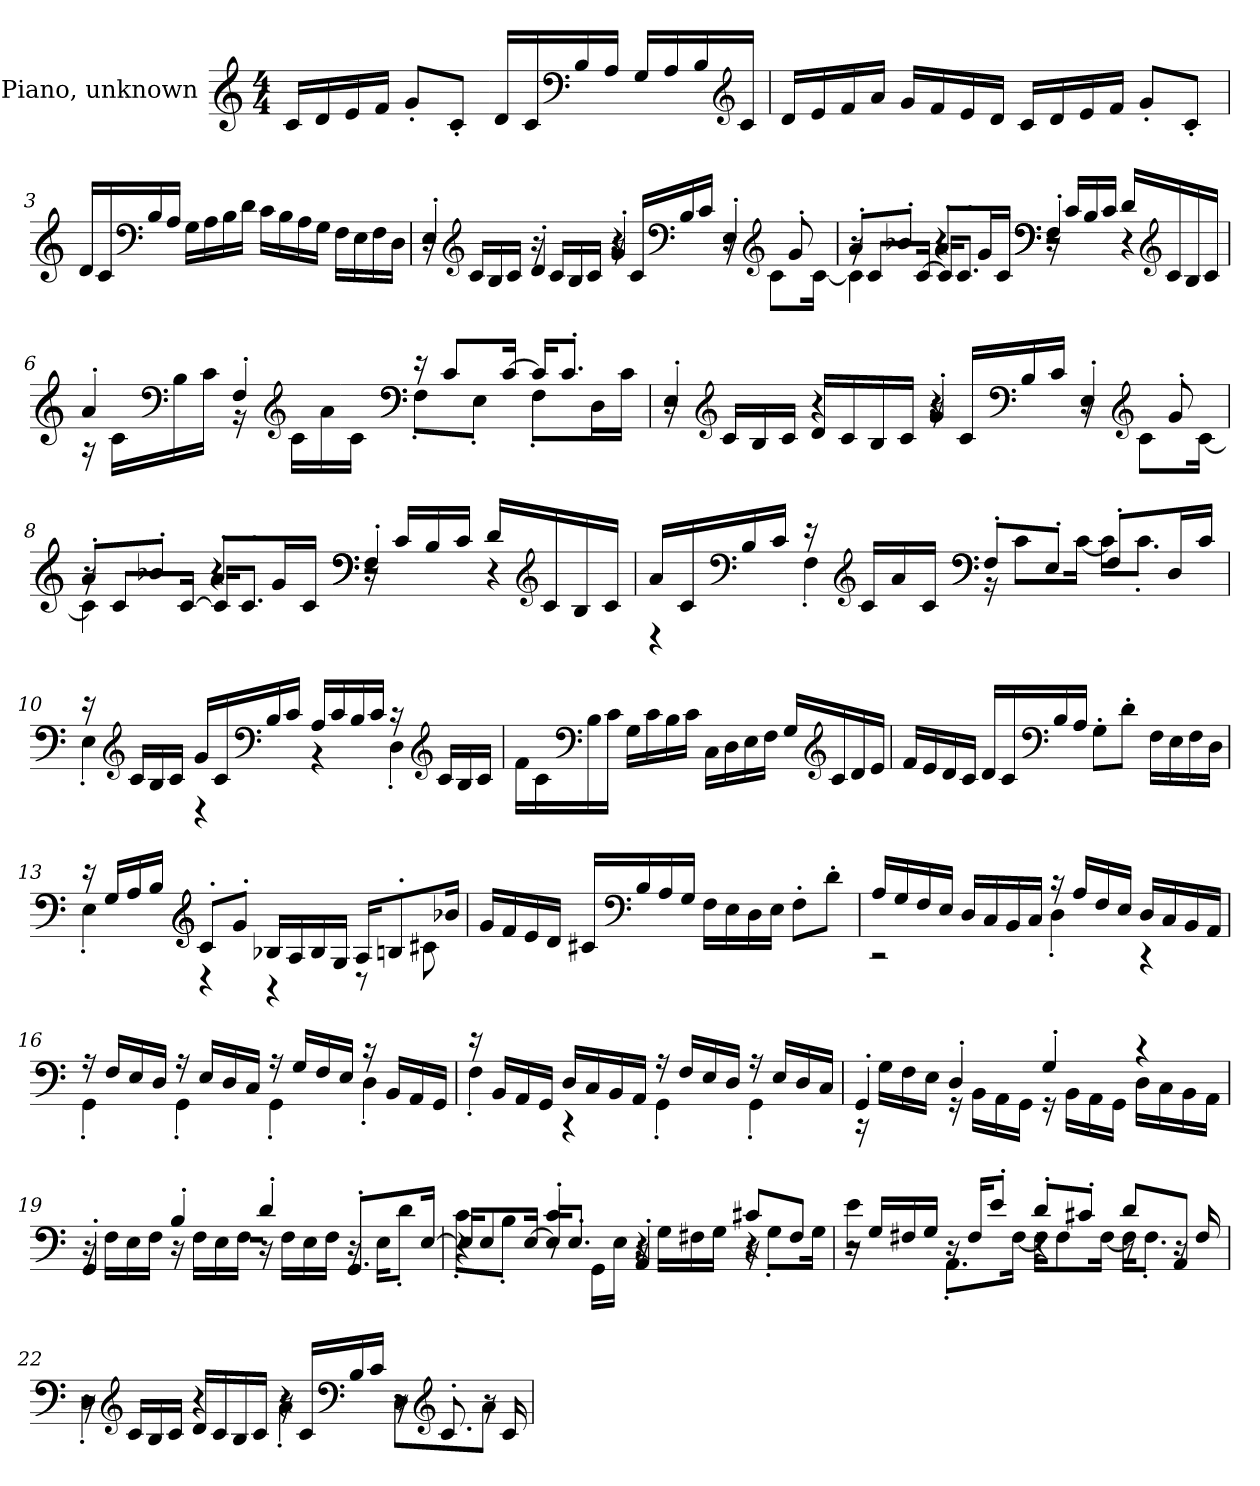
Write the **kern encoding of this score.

**kern
*part1
*staff1
*I"Piano, unknown
*I'Pno.
*clefG2
*k[]
*M4/4
*MM120
=1
16c/LL
16d/
16e/
16f/JJ
8g'/L
8c'/J
16d/LL
16c/
*clefF4
16B/
16A/JJ
16G/LL
16A/
16B/
*clefG2
16c/JJ
=2
16d/LL
16e/
16f/
16a/JJ
16g/LL
16f/
16e/
16d/JJ
16c/LL
16d/
16e/
16f/JJ
8g'/L
8c'/J
!!LO:LB:g=z
=3
16d/LL
16c/
*clefF4
16B/
16A/JJ
16G\LL
16A\
16B\
16d\JJ
16c\LL
16B\
16A\
16G\JJ
16F\LL
16E\
16F\
16D\JJ
=4
*^
*	*^
16r	2r	4E'/
*clefG2	*	*
16c/LL	.	.
16B/	.	.
16c/JJ	.	.
16r	.	4d'/
16c/LL	.	.
16B/	.	.
16c/JJ	.	.
16r	4r	4g'/
16c/LL	.	.
*clefF4	*	*
16B/	.	.
16c/JJ	.	.
8r	16r	4E'/
*clefG2	*	*
.	8c\L	.
8g'/	.	.
.	[16c\Jk	.
!!LO:LB:g=z	!!	!!
=5	=5	=5
8a'/L	4c\]	16r
.	.	8c/L
8b-X'/J	.	.
.	.	[16c/Jk
8a'/L	4r	16c/KL]
.	.	8.c'/J
16g/L	.	.
16c/JJ	.	.
*clefF4	*	*
16r	2r	4F'/
16c/LL	.	.
16B/	.	.
16c/JJ	.	.
16d/LL	.	4r
*clefG2	*	*
16c/	.	.
16B/	.	.
16c/JJ	.	.
*	*v	*v
=6	=6
4a'/	16r
.	16c\LL
*clefF4	*
.	16B\
.	16c\JJ
4F'/	16r
*clefG2	*
.	16c\LL
.	16a\
.	16c\JJ
*clefF4	*
16r	8F'\L
8c/L	.
.	8E'\J
[16c/Jk	.
16c/KL]	8F'\L
8.c'/J	.
.	16D\L
.	16c\JJ
!!LO:LB:g=z	!!
=7	=7
*	*^
16r	2r	4E'/
*clefG2	*	*
16c/LL	.	.
16B/	.	.
16c/JJ	.	.
16d/LL	.	4r
16c/	.	.
16B/	.	.
16c/JJ	.	.
16r	4r	4g'/
16c/LL	.	.
*clefF4	*	*
16B/	.	.
16c/JJ	.	.
8r	16r	4E'/
*clefG2	*	*
.	8c\L	.
8g'/	.	.
.	[16c\Jk	.
=8	=8	=8
8a'/L	4c\]	16r
.	.	8c/L
8b-X'/J	.	.
.	.	[16c/Jk
8a'/L	4r	16c/KL]
.	.	8.c'/J
16g/L	.	.
16c/JJ	.	.
*clefF4	*	*
16r	2r	4F'/
16c/LL	.	.
16B/	.	.
16c/JJ	.	.
16d/LL	.	4r
*clefG2	*	*
16c/	.	.
16B/	.	.
16c/JJ	.	.
*	*v	*v
!!LO:LB:g=z
=9	=9
16a/LL	4r
16c/	.
*clefF4	*
16B/	.
16c/JJ	.
16r	4F'\
*clefG2	*
16c/LL	.
16a/	.
16c/JJ	.
*clefF4	*
8F'/L	16r
.	8c\L
8E'/J	.
.	[16c\Jk
8F'/L	16c\KL]
.	8.c'\J
16D/L	.
16c/JJ	.
=10	=10
16r	4E'\
*clefG2	*
16c/LL	.
16B/	.
16c/JJ	.
16g/LL	4r
16c/	.
*clefF4	*
16B/	.
16c/JJ	.
16A/LL	4r
16c/	.
16B/	.
16c/JJ	.
16r	4D'\
*clefG2	*
16c/LL	.
16B/	.
16c/JJ	.
*v	*v
!!LO:LB:g=z
=11
16f\LL
16c\
*clefF4
16B\
16c\JJ
16G\LL
16c\
16B\
16c\JJ
16C\LL
16D\
16E\
16F\JJ
16G/LL
*clefG2
16c/
16d/
16e/JJ
=12
16f/LL
16e/
16d/
16c/JJ
16d/LL
16c/
*clefF4
16B/
16A/JJ
8G'\L
8d'\J
16F\LL
16E\
16F\
16D\JJ
!!LO:LB:g=z
=13
*^
16r	4E'\
16G/LL	.
16A/	.
16B/JJ	.
*clefG2	*
8c'/L	4r
8g'/J	.
16B-X/LL	4r
16A/	.
16B-/	.
16G/JJ	.
16A/KL	8r
8Bn'/	.
.	8c#X\
16b-X/Jk	.
*v	*v
=14
16g/LL
16f/
16e/
16d/JJ
16c#X/LL
*clefF4
16B/
16A/
16G/JJ
16F\LL
16E\
16D\
16E\JJ
8F'\L
8d'\J
!!LO:LB:g=z
=15
*^
16A/LL	2r
16G/	.
16F/	.
16E/JJ	.
16D/LL	.
16C/	.
16BB/	.
16C/JJ	.
16r	4D'\
16A/LL	.
16F/	.
16E/JJ	.
16D/LL	4r
16C/	.
16BB/	.
16AA/JJ	.
=16	=16
16r	4GG'\
16F/LL	.
16E/	.
16D/JJ	.
16r	4GG'\
16E/LL	.
16D/	.
16C/JJ	.
16r	4GG'\
16G/LL	.
16F/	.
16E/JJ	.
16r	4D'\
16BB/LL	.
16AA/	.
16GG/JJ	.
=17	=17
16r	4F'\
16BB/LL	.
16AA/	.
16GG/JJ	.
16D/LL	4r
16C/	.
16BB/	.
16AA/JJ	.
16r	4GG'\
16F/LL	.
16E/	.
16D/JJ	.
16r	4GG'\
16E/LL	.
16D/	.
16C/JJ	.
!!LO:LB:g=z	!!
=18	=18
4GG'/	16r
.	16G\LL
.	16F\
.	16E\JJ
4D'/	16r
.	16BB\LL
.	16AA\
.	16GG\JJ
4G'/	16r
.	16BB\LL
.	16AA\
.	16GG\JJ
4r	16D\LL
.	16C\
.	16BB\
.	16AA\JJ
=19	=19
*	*^
1r	16r	4GG'/
.	16F\LL	.
.	16E\	.
.	16F\JJ	.
.	16r	4B'/
.	16F\LL	.
.	16E\	.
.	16F\JJ	.
.	16r	4d'/
.	16F\LL	.
.	16E\	.
.	16F\JJ	.
.	16r	8.GG'/L
.	16E\KL	.
.	8d'\J	.
.	.	[16E/Jk
!!LO:LB:g=z	!!	!!
=20	=20	=20
4r	8c'\L	16E/KL]
.	.	8E/
.	8B'\J	.
.	.	[16E/Jk
4c'/	8r	16E/KL]
.	.	8.E'/J
.	16GG\LL	.
.	16E\JJ	.
4r	16r	4AA'/
.	16G\LL	.
.	16F#X\	.
.	16G\JJ	.
8c#X/L	16r	4r
.	8G'\L	.
8F#/J	.	.
.	16G\Jk	.
=21	=21	=21
16r	4e'\	2r
16G/LL	.	.
16F#X/	.	.
16G/JJ	.	.
16r	8.AA'\L	.
16F#/KL	.	.
8e'/J	.	.
.	[16F#\Jk	.
8d'/L	16F#\KL]	4r
.	8F#\	.
8c#X'/J	.	.
.	[16F#\Jk	.
8r	16F#\KL]	8d/L
.	8.F#'\J	.
16r	.	8AA/J
16F#/	.	.
!!LO:LB:g=z	!!	!!
=22	=22	=22
16r	4D'\	2r
*clefG2	*	*
16c/LL	.	.
16B/	.	.
16c/JJ	.	.
16d/LL	4r	.
16c/	.	.
16B/	.	.
16c/JJ	.	.
16r	4a'\	4r
16c/LL	.	.
*clefF4	*	*
16B/	.	.
16c/JJ	.	.
8r	8D\L	16r
*clefG2	*	*
.	.	8.c'/
16r	8a\J	.
16c/	.	.
*v	*v	*v
=
*-
